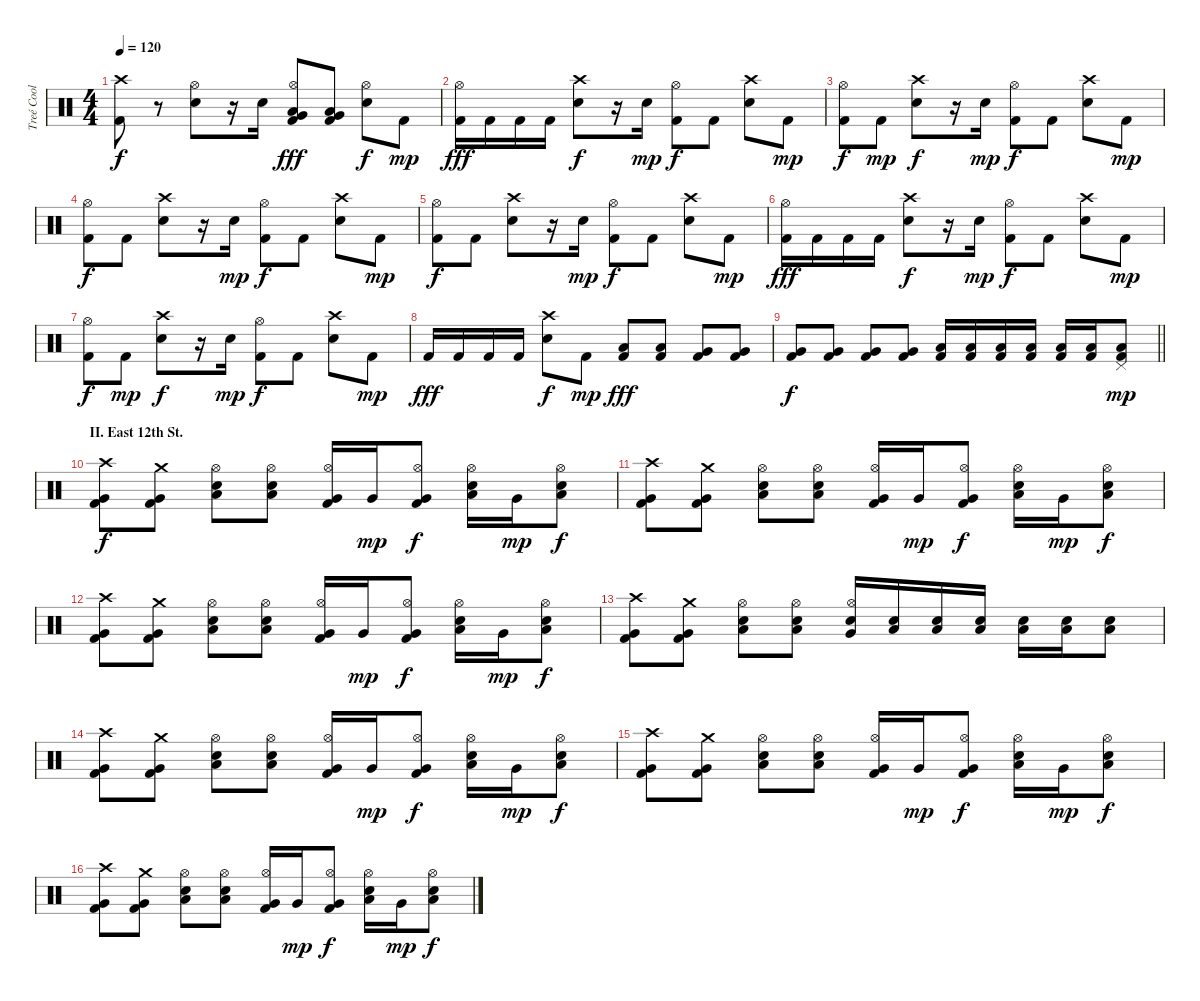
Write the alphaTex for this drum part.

\track ("Treé Cool" "Treé Cool") {instrument percussion}
\staff {score}
\articulation defaults
\ts (4 4)
\tempo 120
\clef neutral
\ks c
("Kick (hit) 2" "Crash high (hit)").8{dy f} r.8 ("Electric Snare (hit)" "Hi-Hat (open)").8 r.16 "Snare (hit) 2".16 ("Kick (hit) 2" "Very Low Tom (hit)" "Low Floor Tom (hit)" "Hi-Hat (open)").8{dy fff} ("Kick (hit) 2" "Very Low Tom (hit)" "Low Floor Tom (hit)").8 ("Electric Snare (hit)" "Hi-Hat (open)").8{dy f} "Kick (hit) 2".8{dy mp} |
("Kick (hit) 2" "Hi-Hat (open)").16{dy fff} "Kick (hit) 2".16 "Kick (hit) 2".16 "Kick (hit) 2".16 ("Electric Snare (hit)" "Crash high (hit)").8{dy f} r.16 "Snare (hit) 2".16{dy mp} ("Kick (hit) 2" "Hi-Hat (open)").8{dy f} "Kick (hit) 2".8 ("Electric Snare (hit)" "Crash high (hit)").8 "Kick (hit) 2".8{dy mp} |
("Kick (hit) 2" "Hi-Hat (open)").8{dy f} "Kick (hit) 2".8{dy mp} ("Electric Snare (hit)" "Crash high (hit)").8{dy f} r.16 "Snare (hit) 2".16{dy mp} ("Kick (hit) 2" "Hi-Hat (open)").8{dy f} "Kick (hit) 2".8 ("Electric Snare (hit)" "Crash high (hit)").8 "Kick (hit) 2".8{dy mp} |
("Kick (hit) 2" "Hi-Hat (open)").8{dy f} "Kick (hit) 2".8 ("Electric Snare (hit)" "Crash high (hit)").8 r.16 "Snare (hit) 2".16{dy mp} ("Kick (hit) 2" "Hi-Hat (open)").8{dy f} "Kick (hit) 2".8 ("Electric Snare (hit)" "Crash high (hit)").8 "Kick (hit) 2".8{dy mp} |
("Kick (hit) 2" "Hi-Hat (open)").8{dy f} "Kick (hit) 2".8 ("Electric Snare (hit)" "Crash high (hit)").8 r.16 "Snare (hit) 2".16{dy mp} ("Kick (hit) 2" "Hi-Hat (open)").8{dy f} "Kick (hit) 2".8 ("Electric Snare (hit)" "Crash high (hit)").8 "Kick (hit) 2".8{dy mp} |
("Kick (hit) 2" "Hi-Hat (open)").16{dy fff} "Kick (hit) 2".16 "Kick (hit) 2".16 "Kick (hit) 2".16 ("Electric Snare (hit)" "Crash high (hit)").8{dy f} r.16 "Snare (hit) 2".16{dy mp} ("Kick (hit) 2" "Hi-Hat (open)").8{dy f} "Kick (hit) 2".8 ("Electric Snare (hit)" "Crash high (hit)").8 "Kick (hit) 2".8{dy mp} |
("Kick (hit) 2" "Hi-Hat (open)").8{dy f} "Kick (hit) 2".8{dy mp} ("Electric Snare (hit)" "Crash high (hit)").8{dy f} r.16 "Snare (hit) 2".16{dy mp} ("Kick (hit) 2" "Hi-Hat (open)").8{dy f} "Kick (hit) 2".8 ("Electric Snare (hit)" "Crash high (hit)").8 "Kick (hit) 2".8{dy mp} |
"Kick (hit) 2".16{dy fff} "Kick (hit) 2".16 "Kick (hit) 2".16 "Kick (hit) 2".16 ("Electric Snare (hit)" "Crash high (hit)").8{dy f} "Kick (hit) 2".8{dy mp} ("Kick (hit) 2" "Low Floor Tom (hit)").8{dy fff} ("Kick (hit) 2" "Low Floor Tom (hit)").8 ("Kick (hit) 2" "Very Low Tom (hit)").8 ("Kick (hit) 2" "Very Low Tom (hit)").8 |
\barLineRight lightlight
("Kick (hit) 2" "Very Low Tom (hit)").8{dy f} ("Kick (hit) 2" "Very Low Tom (hit)").8 ("Kick (hit) 2" "Very Low Tom (hit)").8 ("Kick (hit) 2" "Very Low Tom (hit)").8 ("Kick (hit) 2" "Low Floor Tom (hit)").16 ("Kick (hit) 2" "Low Floor Tom (hit)").16 ("Kick (hit) 2" "Low Floor Tom (hit)").16 ("Kick (hit) 2" "Low Floor Tom (hit)").16 ("Kick (hit) 2" "Low Floor Tom (hit)").16 ("Kick (hit) 2" "Low Floor Tom (hit)").16 ("Kick (hit) 2" "Low Floor Tom (hit)" "Pedal Hi-Hat (hit)").8{dy mp} |
\section ("" "II. East 12th St.")
("Kick (hit) 2" "Very Low Tom (hit)" "Crash high (hit)").8{dy f} ("Kick (hit) 2" "Very Low Tom (hit)" "Crash medium (hit)").8 ("Snare (hit) 2" "Low Floor Tom (hit)" "Hi-Hat (open)").8 ("Snare (hit) 2" "Low Floor Tom (hit)" "Hi-Hat (open)").8 ("Kick (hit) 2" "Very Low Tom (hit)" "Hi-Hat (open)").16 "Very Low Tom (hit)".16{dy mp} ("Kick (hit) 2" "Very Low Tom (hit)" "Hi-Hat (open)").8{dy f} ("Snare (hit) 2" "Low Floor Tom (hit)" "Hi-Hat (open)").16 "Very Low Tom (hit)".16{dy mp} ("Snare (hit) 2" "Low Floor Tom (hit)" "Hi-Hat (open)").8{dy f} |
("Kick (hit) 2" "Very Low Tom (hit)" "Crash high (hit)").8 ("Kick (hit) 2" "Very Low Tom (hit)" "Crash medium (hit)").8 ("Snare (hit) 2" "Low Floor Tom (hit)" "Hi-Hat (open)").8 ("Snare (hit) 2" "Low Floor Tom (hit)" "Hi-Hat (open)").8 ("Kick (hit) 2" "Very Low Tom (hit)" "Hi-Hat (open)").16 "Very Low Tom (hit)".16{dy mp} ("Kick (hit) 2" "Very Low Tom (hit)" "Hi-Hat (open)").8{dy f} ("Snare (hit) 2" "Low Floor Tom (hit)" "Hi-Hat (open)").16 "Very Low Tom (hit)".16{dy mp} ("Snare (hit) 2" "Low Floor Tom (hit)" "Hi-Hat (open)").8{dy f} |
("Kick (hit) 2" "Very Low Tom (hit)" "Crash high (hit)").8 ("Kick (hit) 2" "Very Low Tom (hit)" "Crash medium (hit)").8 ("Snare (hit) 2" "Low Floor Tom (hit)" "Hi-Hat (open)").8 ("Snare (hit) 2" "Low Floor Tom (hit)" "Hi-Hat (open)").8 ("Kick (hit) 2" "Very Low Tom (hit)" "Hi-Hat (open)").16 "Very Low Tom (hit)".16{dy mp} ("Kick (hit) 2" "Very Low Tom (hit)" "Hi-Hat (open)").8{dy f} ("Snare (hit) 2" "Low Floor Tom (hit)" "Hi-Hat (open)").16 "Very Low Tom (hit)".16{dy mp} ("Snare (hit) 2" "Low Floor Tom (hit)" "Hi-Hat (open)").8{dy f} |
("Kick (hit) 2" "Very Low Tom (hit)" "Crash high (hit)").8 ("Kick (hit) 2" "Very Low Tom (hit)" "Crash medium (hit)").8 ("Snare (hit) 2" "Low Floor Tom (hit)" "Hi-Hat (open)").8 ("Snare (hit) 2" "Low Floor Tom (hit)" "Hi-Hat (open)").8 ("Electric Snare (hit)" "Very Low Tom (hit)" "Hi-Hat (open)").16 ("Electric Snare (hit)" "Low Floor Tom (hit)").16 ("Electric Snare (hit)" "Low Floor Tom (hit)").16 ("Electric Snare (hit)" "Low Floor Tom (hit)").16 ("Electric Snare (hit)" "Low Floor Tom (hit)").16 ("Electric Snare (hit)" "Low Floor Tom (hit)").16 ("Electric Snare (hit)" "Low Floor Tom (hit)").8 |
("Kick (hit) 2" "Very Low Tom (hit)" "Crash high (hit)").8 ("Kick (hit) 2" "Very Low Tom (hit)" "Crash medium (hit)").8 ("Snare (hit) 2" "Low Floor Tom (hit)" "Hi-Hat (open)").8 ("Snare (hit) 2" "Low Floor Tom (hit)" "Hi-Hat (open)").8 ("Kick (hit) 2" "Very Low Tom (hit)" "Hi-Hat (open)").16 "Very Low Tom (hit)".16{dy mp} ("Kick (hit) 2" "Very Low Tom (hit)" "Hi-Hat (open)").8{dy f} ("Snare (hit) 2" "Low Floor Tom (hit)" "Hi-Hat (open)").16 "Very Low Tom (hit)".16{dy mp} ("Snare (hit) 2" "Low Floor Tom (hit)" "Hi-Hat (open)").8{dy f} |
("Kick (hit) 2" "Very Low Tom (hit)" "Crash high (hit)").8 ("Kick (hit) 2" "Very Low Tom (hit)" "Crash medium (hit)").8 ("Snare (hit) 2" "Low Floor Tom (hit)" "Hi-Hat (open)").8 ("Snare (hit) 2" "Low Floor Tom (hit)" "Hi-Hat (open)").8 ("Kick (hit) 2" "Very Low Tom (hit)" "Hi-Hat (open)").16 "Very Low Tom (hit)".16{dy mp} ("Kick (hit) 2" "Very Low Tom (hit)" "Hi-Hat (open)").8{dy f} ("Snare (hit) 2" "Low Floor Tom (hit)" "Hi-Hat (open)").16 "Very Low Tom (hit)".16{dy mp} ("Snare (hit) 2" "Low Floor Tom (hit)" "Hi-Hat (open)").8{dy f} |
("Kick (hit) 2" "Very Low Tom (hit)" "Crash high (hit)").8 ("Kick (hit) 2" "Very Low Tom (hit)" "Crash medium (hit)").8 ("Snare (hit) 2" "Low Floor Tom (hit)" "Hi-Hat (open)").8 ("Snare (hit) 2" "Low Floor Tom (hit)" "Hi-Hat (open)").8 ("Kick (hit) 2" "Very Low Tom (hit)" "Hi-Hat (open)").16 "Very Low Tom (hit)".16{dy mp} ("Kick (hit) 2" "Very Low Tom (hit)" "Hi-Hat (open)").8{dy f} ("Snare (hit) 2" "Low Floor Tom (hit)" "Hi-Hat (open)").16 "Very Low Tom (hit)".16{dy mp} ("Snare (hit) 2" "Low Floor Tom (hit)" "Hi-Hat (open)").8{dy f}
